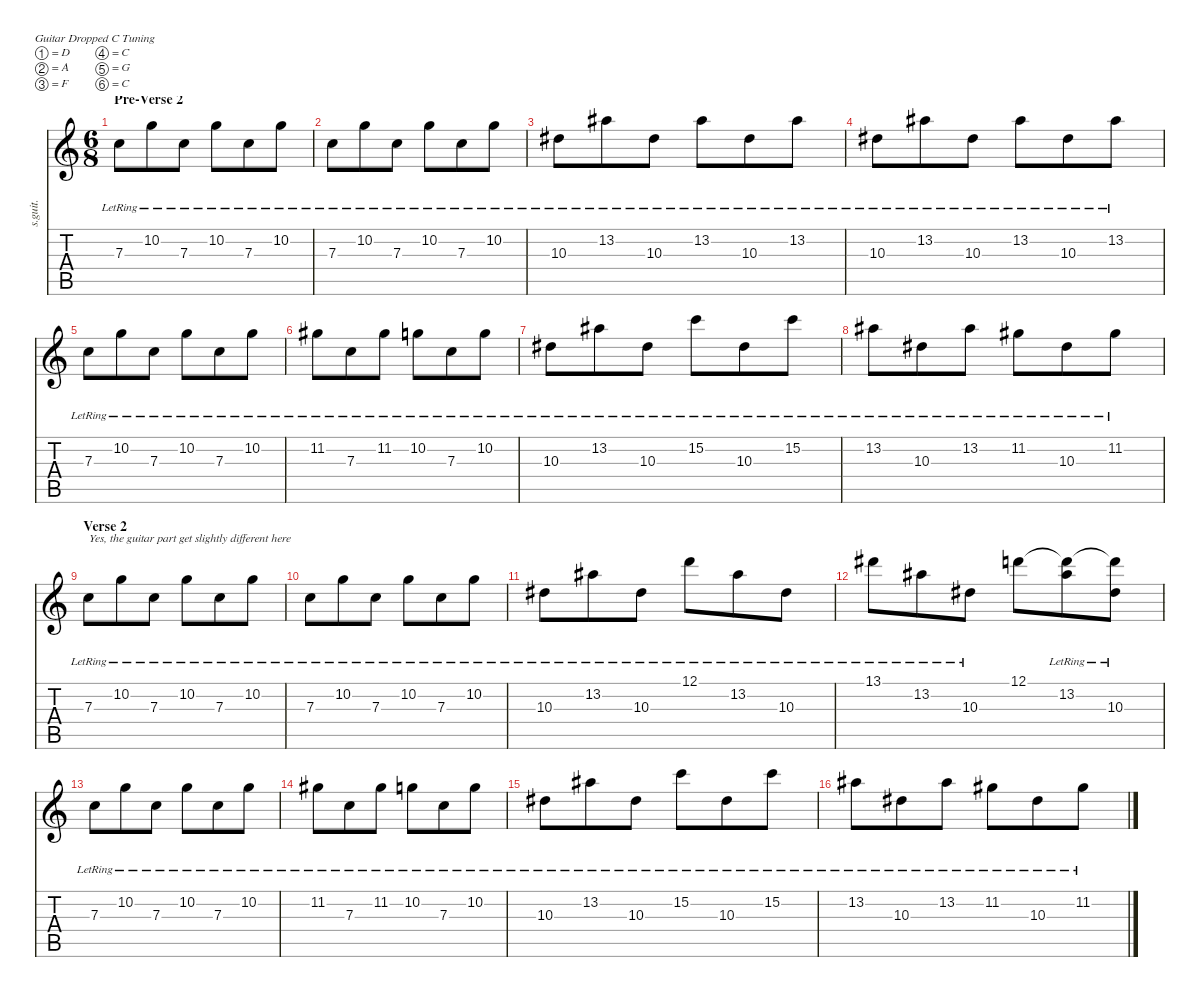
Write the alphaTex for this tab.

\defaultSystemsLayout 4
\hideDynamics
\bracketExtendMode nobrackets
\track ("Daron Malakian" "s.guit.") {instrument acousticguitarsteel}
\staff {score tabs}
\tuning (D4 A3 F3 C3 G2 C2)
\ts (6 8)
\section ("" "Pre-Verse 2")
\tempo (114 hide)
\clef g2
\ks c
7.3{lr}.8{lyrics (0 "") lyrics (1 "") lyrics (2 "") lyrics (3 "") lyrics (4 "") dy f} 10.2{lr}.8{lyrics (0 "") lyrics (1 "") lyrics (2 "") lyrics (3 "") lyrics (4 "")} 7.3{lr}.8{lyrics (0 "") lyrics (1 "") lyrics (2 "") lyrics (3 "") lyrics (4 "")} 10.2{lr}.8{lyrics (0 "") lyrics (1 "") lyrics (2 "") lyrics (3 "") lyrics (4 "")} 7.3{lr}.8{lyrics (0 "") lyrics (1 "") lyrics (2 "") lyrics (3 "") lyrics (4 "")} 10.2{lr}.8{lyrics (0 "") lyrics (1 "") lyrics (2 "") lyrics (3 "") lyrics (4 "")} |
7.3{lr}.8{lyrics (0 "") lyrics (1 "") lyrics (2 "") lyrics (3 "") lyrics (4 "")} 10.2{lr}.8{lyrics (0 "") lyrics (1 "") lyrics (2 "") lyrics (3 "") lyrics (4 "")} 7.3{lr}.8{lyrics (0 "") lyrics (1 "") lyrics (2 "") lyrics (3 "") lyrics (4 "")} 10.2{lr}.8{lyrics (0 "") lyrics (1 "") lyrics (2 "") lyrics (3 "") lyrics (4 "")} 7.3{lr}.8{lyrics (0 "") lyrics (1 "") lyrics (2 "") lyrics (3 "") lyrics (4 "")} 10.2{lr}.8{lyrics (0 "") lyrics (1 "") lyrics (2 "") lyrics (3 "") lyrics (4 "")} |
10.3{lr acc #}.8{lyrics (0 "") lyrics (1 "") lyrics (2 "") lyrics (3 "") lyrics (4 "")} 13.2{lr acc #}.8{lyrics (0 "") lyrics (1 "") lyrics (2 "") lyrics (3 "") lyrics (4 "")} 10.3{lr acc #}.8{lyrics (0 "") lyrics (1 "") lyrics (2 "") lyrics (3 "") lyrics (4 "")} 13.2{lr acc #}.8{lyrics (0 "") lyrics (1 "") lyrics (2 "") lyrics (3 "") lyrics (4 "")} 10.3{lr acc #}.8{lyrics (0 "") lyrics (1 "") lyrics (2 "") lyrics (3 "") lyrics (4 "")} 13.2{lr acc #}.8{lyrics (0 "") lyrics (1 "") lyrics (2 "") lyrics (3 "") lyrics (4 "")} |
10.3{lr acc #}.8{lyrics (0 "") lyrics (1 "") lyrics (2 "") lyrics (3 "") lyrics (4 "")} 13.2{lr acc #}.8{lyrics (0 "") lyrics (1 "") lyrics (2 "") lyrics (3 "") lyrics (4 "")} 10.3{lr acc #}.8{lyrics (0 "") lyrics (1 "") lyrics (2 "") lyrics (3 "") lyrics (4 "")} 13.2{lr acc #}.8{lyrics (0 "") lyrics (1 "") lyrics (2 "") lyrics (3 "") lyrics (4 "")} 10.3{lr acc #}.8{lyrics (0 "") lyrics (1 "") lyrics (2 "") lyrics (3 "") lyrics (4 "")} 13.2{lr acc #}.8{lyrics (0 "") lyrics (1 "") lyrics (2 "") lyrics (3 "") lyrics (4 "")} |
7.3{lr}.8{lyrics (0 "") lyrics (1 "") lyrics (2 "") lyrics (3 "") lyrics (4 "")} 10.2{lr}.8{lyrics (0 "") lyrics (1 "") lyrics (2 "") lyrics (3 "") lyrics (4 "")} 7.3{lr}.8{lyrics (0 "") lyrics (1 "") lyrics (2 "") lyrics (3 "") lyrics (4 "")} 10.2{lr}.8{lyrics (0 "") lyrics (1 "") lyrics (2 "") lyrics (3 "") lyrics (4 "")} 7.3{lr}.8{lyrics (0 "") lyrics (1 "") lyrics (2 "") lyrics (3 "") lyrics (4 "")} 10.2{lr}.8{lyrics (0 "") lyrics (1 "") lyrics (2 "") lyrics (3 "") lyrics (4 "")} |
11.2{lr acc #}.8{lyrics (0 "") lyrics (1 "") lyrics (2 "") lyrics (3 "") lyrics (4 "")} 7.3{lr}.8{lyrics (0 "") lyrics (1 "") lyrics (2 "") lyrics (3 "") lyrics (4 "")} 11.2{lr acc #}.8{lyrics (0 "") lyrics (1 "") lyrics (2 "") lyrics (3 "") lyrics (4 "")} 10.2{lr}.8{lyrics (0 "") lyrics (1 "") lyrics (2 "") lyrics (3 "") lyrics (4 "")} 7.3{lr}.8{lyrics (0 "") lyrics (1 "") lyrics (2 "") lyrics (3 "") lyrics (4 "")} 10.2{lr}.8{lyrics (0 "") lyrics (1 "") lyrics (2 "") lyrics (3 "") lyrics (4 "")} |
10.3{lr acc #}.8{lyrics (0 "") lyrics (1 "") lyrics (2 "") lyrics (3 "") lyrics (4 "")} 13.2{lr acc #}.8{lyrics (0 "") lyrics (1 "") lyrics (2 "") lyrics (3 "") lyrics (4 "")} 10.3{lr acc #}.8{lyrics (0 "") lyrics (1 "") lyrics (2 "") lyrics (3 "") lyrics (4 "")} 15.2{lr}.8{lyrics (0 "") lyrics (1 "") lyrics (2 "") lyrics (3 "") lyrics (4 "")} 10.3{lr acc #}.8{lyrics (0 "") lyrics (1 "") lyrics (2 "") lyrics (3 "") lyrics (4 "")} 15.2{lr}.8{lyrics (0 "") lyrics (1 "") lyrics (2 "") lyrics (3 "") lyrics (4 "")} |
13.2{lr acc #}.8{lyrics (0 "") lyrics (1 "") lyrics (2 "") lyrics (3 "") lyrics (4 "")} 10.3{lr acc #}.8{lyrics (0 "") lyrics (1 "") lyrics (2 "") lyrics (3 "") lyrics (4 "")} 13.2{lr acc #}.8{lyrics (0 "") lyrics (1 "") lyrics (2 "") lyrics (3 "") lyrics (4 "")} 11.2{lr acc #}.8{lyrics (0 "") lyrics (1 "") lyrics (2 "") lyrics (3 "") lyrics (4 "")} 10.3{lr acc #}.8{lyrics (0 "") lyrics (1 "") lyrics (2 "") lyrics (3 "") lyrics (4 "")} 11.2{lr acc #}.8{lyrics (0 "") lyrics (1 "") lyrics (2 "") lyrics (3 "") lyrics (4 "")} |
\section ("" "Verse 2")
7.3{lr}.8{txt "Yes, the guitar part get slightly different here" lyrics (0 "") lyrics (1 "") lyrics (2 "") lyrics (3 "") lyrics (4 "")} 10.2{lr}.8{lyrics (0 "") lyrics (1 "") lyrics (2 "") lyrics (3 "") lyrics (4 "")} 7.3{lr}.8{lyrics (0 "") lyrics (1 "") lyrics (2 "") lyrics (3 "") lyrics (4 "")} 10.2{lr}.8{lyrics (0 "") lyrics (1 "") lyrics (2 "") lyrics (3 "") lyrics (4 "")} 7.3{lr}.8{lyrics (0 "") lyrics (1 "") lyrics (2 "") lyrics (3 "") lyrics (4 "")} 10.2{lr}.8{lyrics (0 "") lyrics (1 "") lyrics (2 "") lyrics (3 "") lyrics (4 "")} |
7.3{lr}.8{lyrics (0 "") lyrics (1 "") lyrics (2 "") lyrics (3 "") lyrics (4 "")} 10.2{lr}.8{lyrics (0 "") lyrics (1 "") lyrics (2 "") lyrics (3 "") lyrics (4 "")} 7.3{lr}.8{lyrics (0 "") lyrics (1 "") lyrics (2 "") lyrics (3 "") lyrics (4 "")} 10.2{lr}.8{lyrics (0 "") lyrics (1 "") lyrics (2 "") lyrics (3 "") lyrics (4 "")} 7.3{lr}.8{lyrics (0 "") lyrics (1 "") lyrics (2 "") lyrics (3 "") lyrics (4 "")} 10.2{lr}.8{lyrics (0 "") lyrics (1 "") lyrics (2 "") lyrics (3 "") lyrics (4 "")} |
10.3{lr acc #}.8{lyrics (0 "") lyrics (1 "") lyrics (2 "") lyrics (3 "") lyrics (4 "")} 13.2{lr acc #}.8{lyrics (0 "") lyrics (1 "") lyrics (2 "") lyrics (3 "") lyrics (4 "")} 10.3{lr acc #}.8{lyrics (0 "") lyrics (1 "") lyrics (2 "") lyrics (3 "") lyrics (4 "")} 12.1{lr}.8{lyrics (0 "") lyrics (1 "") lyrics (2 "") lyrics (3 "") lyrics (4 "")} 13.2{lr acc #}.8{lyrics (0 "") lyrics (1 "") lyrics (2 "") lyrics (3 "") lyrics (4 "")} 10.3{lr acc #}.8{lyrics (0 "") lyrics (1 "") lyrics (2 "") lyrics (3 "") lyrics (4 "")} |
13.1{lr acc #}.8{lyrics (0 "") lyrics (1 "") lyrics (2 "") lyrics (3 "") lyrics (4 "")} 13.2{lr acc #}.8{lyrics (0 "") lyrics (1 "") lyrics (2 "") lyrics (3 "") lyrics (4 "")} 10.3{lr acc #}.8{lyrics (0 "") lyrics (1 "") lyrics (2 "") lyrics (3 "") lyrics (4 "")} 12.1.8{lyrics (0 "") lyrics (1 "") lyrics (2 "") lyrics (3 "") lyrics (4 "")} (12.1{lr t} 13.2{lr acc #}).8{lyrics (0 "") lyrics (1 "") lyrics (2 "") lyrics (3 "") lyrics (4 "")} (12.1{lr t} 10.3{lr acc #}).8{lyrics (0 "") lyrics (1 "") lyrics (2 "") lyrics (3 "") lyrics (4 "")} |
7.3{lr}.8{lyrics (0 "") lyrics (1 "") lyrics (2 "") lyrics (3 "") lyrics (4 "")} 10.2{lr}.8{lyrics (0 "") lyrics (1 "") lyrics (2 "") lyrics (3 "") lyrics (4 "")} 7.3{lr}.8{lyrics (0 "") lyrics (1 "") lyrics (2 "") lyrics (3 "") lyrics (4 "")} 10.2{lr}.8{lyrics (0 "") lyrics (1 "") lyrics (2 "") lyrics (3 "") lyrics (4 "")} 7.3{lr}.8{lyrics (0 "") lyrics (1 "") lyrics (2 "") lyrics (3 "") lyrics (4 "")} 10.2{lr}.8{lyrics (0 "") lyrics (1 "") lyrics (2 "") lyrics (3 "") lyrics (4 "")} |
11.2{lr acc #}.8{lyrics (0 "") lyrics (1 "") lyrics (2 "") lyrics (3 "") lyrics (4 "")} 7.3{lr}.8{lyrics (0 "") lyrics (1 "") lyrics (2 "") lyrics (3 "") lyrics (4 "")} 11.2{lr acc #}.8{lyrics (0 "") lyrics (1 "") lyrics (2 "") lyrics (3 "") lyrics (4 "")} 10.2{lr}.8{lyrics (0 "") lyrics (1 "") lyrics (2 "") lyrics (3 "") lyrics (4 "")} 7.3{lr}.8{lyrics (0 "") lyrics (1 "") lyrics (2 "") lyrics (3 "") lyrics (4 "")} 10.2{lr}.8{lyrics (0 "") lyrics (1 "") lyrics (2 "") lyrics (3 "") lyrics (4 "")} |
10.3{lr acc #}.8{lyrics (0 "") lyrics (1 "") lyrics (2 "") lyrics (3 "") lyrics (4 "")} 13.2{lr acc #}.8{lyrics (0 "") lyrics (1 "") lyrics (2 "") lyrics (3 "") lyrics (4 "")} 10.3{lr acc #}.8{lyrics (0 "") lyrics (1 "") lyrics (2 "") lyrics (3 "") lyrics (4 "")} 15.2{lr}.8{lyrics (0 "") lyrics (1 "") lyrics (2 "") lyrics (3 "") lyrics (4 "")} 10.3{lr acc #}.8{lyrics (0 "") lyrics (1 "") lyrics (2 "") lyrics (3 "") lyrics (4 "")} 15.2{lr}.8{lyrics (0 "") lyrics (1 "") lyrics (2 "") lyrics (3 "") lyrics (4 "")} |
13.2{lr acc #}.8{lyrics (0 "") lyrics (1 "") lyrics (2 "") lyrics (3 "") lyrics (4 "")} 10.3{lr acc #}.8{lyrics (0 "") lyrics (1 "") lyrics (2 "") lyrics (3 "") lyrics (4 "")} 13.2{lr acc #}.8{lyrics (0 "") lyrics (1 "") lyrics (2 "") lyrics (3 "") lyrics (4 "")} 11.2{lr acc #}.8{lyrics (0 "") lyrics (1 "") lyrics (2 "") lyrics (3 "") lyrics (4 "")} 10.3{lr acc #}.8{lyrics (0 "") lyrics (1 "") lyrics (2 "") lyrics (3 "") lyrics (4 "")} 11.2{lr acc #}.8{lyrics (0 "") lyrics (1 "") lyrics (2 "") lyrics (3 "") lyrics (4 "")}
